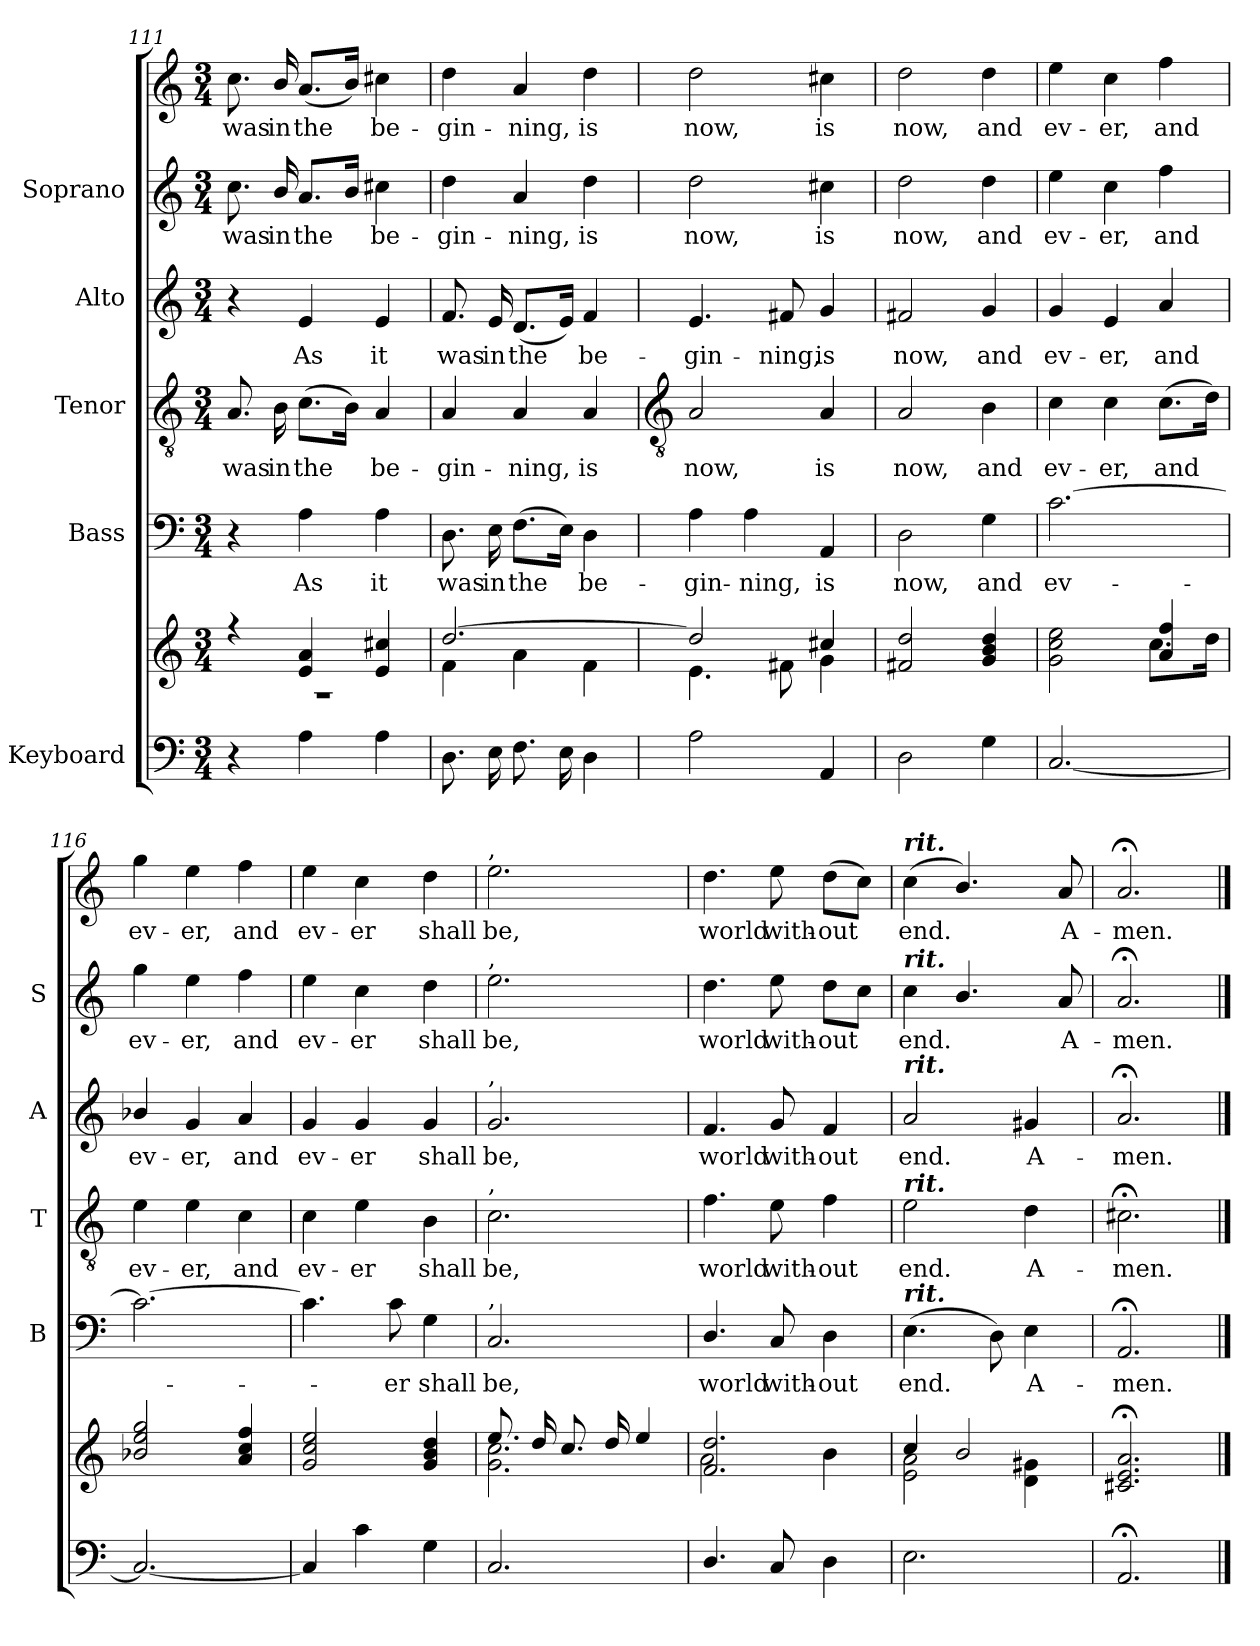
**kern	**kern	**kern	**text	**kern	**text	**kern	**text	**kern	**text	**kern	**text
*part5	*part5	*part4	*part4	*part3	*part3	*part2	*part2	*part1	*part1	*part1	*part1
*staff7	*staff6	*staff5	*staff5	*staff4	*staff4	*staff3	*staff3	*staff2	*staff2	*staff1	*staff1
*I"Keyboard	*	*I"Bass	*	*I"Tenor	*	*I"Alto	*	*I"Soprano	*	*	*
*	*	*I'B	*	*I'T	*	*I'A	*	*I'S	*	*	*
*clefF4	*clefG2	*clefF4	*	*clefGv2	*	*clefG2	*	*clefG2	*	*clefG2	*
*k[]	*k[]	*k[]	*	*k[]	*	*k[]	*	*k[]	*	*k[]	*
*C:	*C:	*C:	*	*C:	*	*C:	*	*C:	*	*C:	*
*M3/4	*M3/4	*M3/4	*	*M3/4	*	*M3/4	*	*M3/4	*	*M3/4	*
=111	=111	=111	=111	=111	=111	=111	=111	=111	=111	=111	=111
*	*^	*	*	*	*	*	*	*	*	*	*
!	!	!LO:N:vis=1	!	!	!	!LO:LY:b	!	!	!	!LO:LY:b	!	!LO:LY:b
4r	4r	2.r	4r	.	8.A	was	4r	.	8.cc	was	8.cc	was
!	!	!	!	!	!	!LO:LY:b	!	!	!	!LO:LY:b	!	!LO:LY:b
.	.	.	.	.	16B	in	.	.	16b/	in	16b/	in
!	!	!	!	!LO:LY:b	!	!LO:LY:b	!	!LO:LY:b	!	!LO:LY:b	!	!LO:LY:b
4A	4e 4a	.	4A	As	(>8.cL	the	4e	As	8.aL	the	(<8.aL	the
.	.	.	.	.	16BJ)	.	.	.	16bJ	.	16bJ)	.
!	!	!	!	!LO:LY:b	!	!LO:LY:b	!	!LO:LY:b	!	!LO:LY:b	!	!LO:LY:b
4A	4e 4cc#X	.	4A	it	4A	be-	4e	it	4cc#X	be-	4cc#X	be-
=112	=112	=112	=112	=112	=112	=112	=112	=112	=112	=112	=112	=112
!	!	!	!	!LO:LY:b	!	!LO:LY:b	!	!LO:LY:b	!	!LO:LY:b	!	!LO:LY:b
8.DL	[2.dd	4f\	8.D	was	4A	-gin-	8.f	was	4dd	-gin-	4dd	-gin-
!	!	!	!	!LO:LY:b	!	!	!	!LO:LY:b	!	!	!	!
16EL	.	.	16E	in	.	.	16e	in	.	.	.	.
!	!	!	!	!LO:LY:b	!	!LO:LY:b	!	!LO:LY:b	!	!LO:LY:b	!	!LO:LY:b
8.F	.	4a\	(>8.FL	the	4A	-ning,	(<8.dL	the	4a	-ning,	4a	-ning,
16EJ	.	.	16EJ)	.	.	.	16eJ)	.	.	.	.	.
!	!	!	!	!LO:LY:b	!	!LO:LY:b	!	!LO:LY:b	!	!LO:LY:b	!	!LO:LY:b
4D	.	4f\	4D	be-	4A	is	4f	be-	4dd	is	4dd	is
!!LO:LB:g=z
=113	=113	=113	=113	=113	=113	=113	=113	=113	=113	=113	=113	=113
*	*	*	*	*	*clefGv2	*	*	*	*	*	*	*
!	!	!	!	!LO:LY:b	!	!LO:LY:b	!	!LO:LY:b	!	!LO:LY:b	!	!LO:LY:b
2A	2dd/]	4.e\	4A	-gin-	2A	now,	4.e	-gin-	2dd	now,	2dd	now,
!	!	!	!	!LO:LY:b	!	!	!	!	!	!	!	!
.	.	.	4A	-ning,	.	.	.	.	.	.	.	.
!	!	!	!	!	!	!	!	!LO:LY:b	!	!	!	!
.	.	8f#X\	.	.	.	.	8f#X	-ning,	.	.	.	.
!	!	!	!	!LO:LY:b	!	!LO:LY:b	!	!LO:LY:b	!	!LO:LY:b	!	!LO:LY:b
4AA	4cc#X	4g\	4AA	is	4A	is	4g	is	4cc#X	is	4cc#X	is
=114	=114	=114	=114	=114	=114	=114	=114	=114	=114	=114	=114	=114
!	!	!LO:N:vis=1	!	!LO:LY:b	!	!LO:LY:b	!	!LO:LY:b	!	!LO:LY:b	!	!LO:LY:b
2D	2f#X 2dd	2.ryy	2D	now,	2A	now,	2f#X	now,	2dd	now,	2dd	now,
!	!	!	!	!LO:LY:b	!	!LO:LY:b	!	!LO:LY:b	!	!LO:LY:b	!	!LO:LY:b
4G	4g 4b 4dd	.	4G	and	4B	and	4g	and	4dd	and	4dd	and
=115	=115	=115	=115	=115	=115	=115	=115	=115	=115	=115	=115	=115
!	!	!	!	!LO:LY:b	!	!LO:LY:b	!	!LO:LY:b	!	!LO:LY:b	!	!LO:LY:b
[2.C	2g 2cc 2ee	2ryy	[2.c	ev-	4c	ev-	4g	ev-	4ee	ev-	4ee	ev-
!	!	!	!	!	!	!LO:LY:b	!	!LO:LY:b	!	!LO:LY:b	!	!LO:LY:b
.	.	.	.	.	4c	-er,	4e	-er,	4cc	-er,	4cc	-er,
!	!	!	!	!	!	!LO:LY:b	!	!LO:LY:b	!	!LO:LY:b	!	!LO:LY:b
.	4a/ 4ff/	8.cc\L	.	.	(>8.cL	and	4a	and	4ff	and	4ff	and
.	.	16dd\J	.	.	16dJ)	.	.	.	.	.	.	.
=116	=116	=116	=116	=116	=116	=116	=116	=116	=116	=116	=116	=116
!	!	!LO:N:vis=1	!	!	!	!LO:LY:b	!	!LO:LY:b	!	!LO:LY:b	!	!LO:LY:b
2.C_	2b-X 2ee 2gg	2.ryy	2.c_	.	4e	ev-	4b-X/	ev-	4gg	ev-	4gg	ev-
!	!	!	!	!	!	!LO:LY:b	!	!LO:LY:b	!	!LO:LY:b	!	!LO:LY:b
.	.	.	.	.	4e	-er,	4g	-er,	4ee	-er,	4ee	-er,
!	!	!	!	!	!	!LO:LY:b	!	!LO:LY:b	!	!LO:LY:b	!	!LO:LY:b
.	4a 4cc 4ff	.	.	.	4c	and	4a	and	4ff	and	4ff	and
=117	=117	=117	=117	=117	=117	=117	=117	=117	=117	=117	=117	=117
!	!	!LO:N:vis=1	!	!	!	!LO:LY:b	!	!LO:LY:b	!	!LO:LY:b	!	!LO:LY:b
4C]	2g 2cc 2ee	2.ryy	4.c]	.	4c	ev-	4g	ev-	4ee	ev-	4ee	ev-
!	!	!	!	!	!	!LO:LY:b	!	!LO:LY:b	!	!LO:LY:b	!	!LO:LY:b
4c	.	.	.	.	4e	-er	4g	-er	4cc	-er	4cc	-er
!	!	!	!	!LO:LY:b	!	!	!	!	!	!	!	!
.	.	.	8c	er	.	.	.	.	.	.	.	.
!	!	!	!	!LO:LY:b	!	!LO:LY:b	!	!LO:LY:b	!	!LO:LY:b	!	!LO:LY:b
4G	4g 4b 4dd	.	4G	shall	4B	shall	4g	shall	4dd	shall	4dd	shall
=118	=118	=118	=118	=118	=118	=118	=118	=118	=118	=118	=118	=118
!	!	!	!	!	!	!	!	!	!	!	!LO:TX:a:t=,	!
!	!	!	!	!	!	!	!	!	!LO:TX:a:t=,	!	!	!
!	!	!	!	!	!	!	!LO:TX:a:t=,	!	!	!	!	!
!	!	!	!	!	!LO:TX:a:t=,	!	!	!	!	!	!	!
!	!	!	!LO:TX:a:t=,	!	!	!	!	!	!	!	!	!
!	!	!	!	!LO:LY:b	!	!LO:LY:b	!	!LO:LY:b	!	!LO:LY:b	!	!LO:LY:b
2.C	8.ee/L	2.g\ 2.cc\	2.C	be,	2.c	be,	2.g	be,	2.ee	be,	2.ee	be,
.	16dd/L	.	.	.	.	.	.	.	.	.	.	.
.	8.cc/	.	.	.	.	.	.	.	.	.	.	.
.	16dd/J	.	.	.	.	.	.	.	.	.	.	.
.	4ee/	.	.	.	.	.	.	.	.	.	.	.
=119	=119	=119	=119	=119	=119	=119	=119	=119	=119	=119	=119	=119
!	!	!	!	!LO:LY:b	!	!LO:LY:b	!	!LO:LY:b	!	!LO:LY:b	!	!LO:LY:b
4.D/	2.f 2.dd	2a\	4.D/	world	4.f	world	4.f	world	4.dd	world	4.dd	world
!	!	!	!	!LO:LY:b	!	!LO:LY:b	!	!LO:LY:b	!	!LO:LY:b	!	!LO:LY:b
8C	.	.	8C	with-	8e	with-	8g	with-	8ee	with-	8ee	with-
!	!	!	!	!LO:LY:b	!	!LO:LY:b	!	!LO:LY:b	!	!LO:LY:b	!	!LO:LY:b
4D	.	4b\	4D	-out	4f	-out	4f	-out	8ddL	-out	(>8ddL	-out
.	.	.	.	.	.	.	.	.	8ccJ	.	8ccJ)	.
=120	=120	=120	=120	=120	=120	=120	=120	=120	=120	=120	=120	=120
!	!	!	!	!	!	!	!	!	!	!	!LO:TX:a:Bi:t=rit.	!
!	!	!	!	!	!	!	!	!	!LO:TX:a:Bi:t=rit.	!	!	!
!	!	!	!	!	!	!	!LO:TX:a:Bi:t=rit.	!	!	!	!	!
!	!	!	!	!	!LO:TX:a:Bi:t=rit.	!	!	!	!	!	!	!
!	!	!	!LO:TX:a:Bi:t=rit.	!	!	!	!	!	!	!	!	!
!	!	!	!	!LO:LY:b	!	!LO:LY:b	!	!LO:LY:b	!	!LO:LY:b	!	!LO:LY:b
2.E	4cc/	2e\ 2a\	(>4.E	end.	2e	end.	2a	end.	4cc	end.	(<4cc	end.
.	2b/	.	.	.	.	.	.	.	4.b/	.	4.b/)	.
.	.	.	8D)	.	.	.	.	.	.	.	.	.
!	!	!	!	!LO:LY:b	!	!LO:LY:b	!	!LO:LY:b	!	!	!	!
.	.	4d\ 4g#X\	4E	A-	4d	A-	4g#X	A-	.	.	.	.
!	!	!	!	!	!	!	!	!	!	!LO:LY:b	!	!LO:LY:b
.	.	.	.	.	.	.	.	.	8a	A-	8a	A-
=121	=121	=121	=121	=121	=121	=121	=121	=121	=121	=121	=121	=121
!	!	!LO:N:vis=1	!	!LO:LY:b	!	!LO:LY:b	!	!LO:LY:b	!	!LO:LY:b	!	!LO:LY:b
2.AA;<	2.c#X;< 2.e;< 2.a;<	2.ryy	2.AA;<	-men.	2.c#X;<	-men.	2.a;<	-men.	2.a;<	-men.	2.a;<	-men.
*	*v	*v	*	*	*	*	*	*	*	*	*	*
==	==	==	==	==	==	==	==	==	==	==	==
*-	*-	*-	*-	*-	*-	*-	*-	*-	*-	*-	*-
